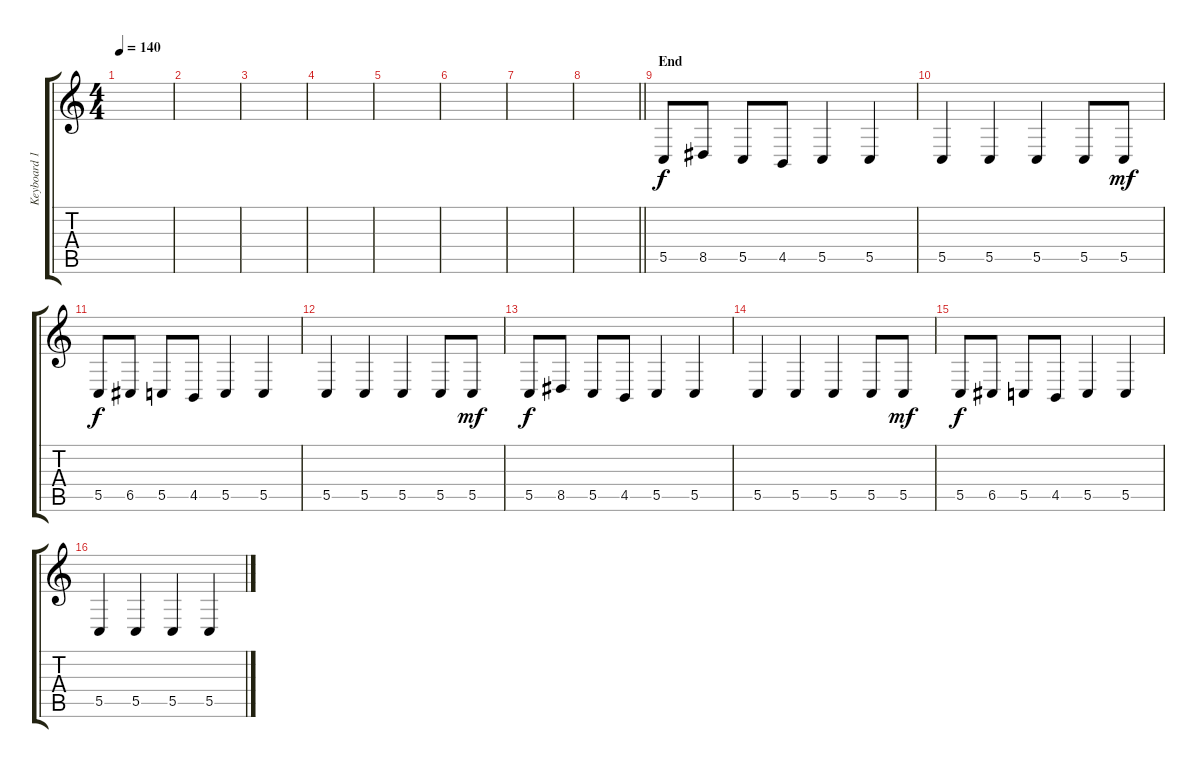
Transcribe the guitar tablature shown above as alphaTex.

\track ("Keyboard 1" "Keyboard 1") {instrument acousticgrandpiano}
\staff {score tabs}
\tuning (D4 A3 F3 C3 G2 C2) {hide}
\ts (4 4)
\tempo 140
\clef g2
\ks c
|
|
|
|
|
|
|
\barLineRight lightlight
|
\section ("" "End")
5.5.8{dy f} 8.5.8 5.5.8 4.5.8 5.5.4 5.5.4 |
5.5.4 5.5.4 5.5.4 5.5.8 5.5.8{dy mf} |
5.5.8{dy f} 6.5.8 5.5.8 4.5.8 5.5.4 5.5.4 |
5.5.4 5.5.4 5.5.4 5.5.8 5.5.8{dy mf} |
5.5.8{dy f} 8.5.8 5.5.8 4.5.8 5.5.4 5.5.4 |
5.5.4 5.5.4 5.5.4 5.5.8 5.5.8{dy mf} |
5.5.8{dy f} 6.5.8 5.5.8 4.5.8 5.5.4 5.5.4 |
5.5.4 5.5.4 5.5.4 5.5.4
